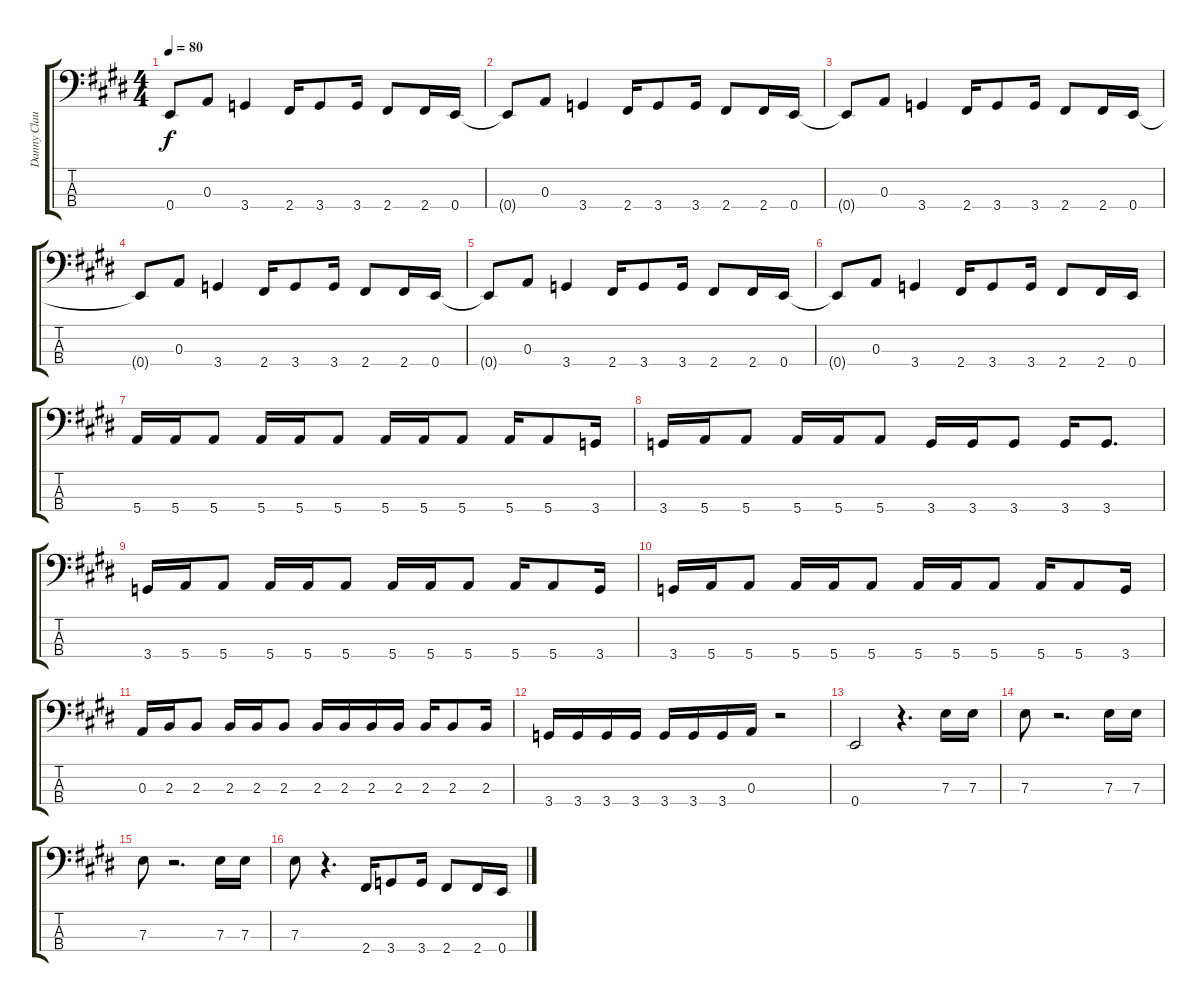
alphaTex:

\track ("Danny Clausman Bass" "Danny Clau") {instrument electricbassfinger}
\staff {score tabs}
\tuning (G2 D2 A1 E1) {hide}
\ts (4 4)
\tempo 80
\clef f4
\ks e
0.4.8{dy f} 0.3.8 3.4.4 2.4.16 3.4.8 3.4.16 2.4.8 2.4.16 0.4.16 |
0.4{t}.8 0.3.8 3.4.4 2.4.16 3.4.8 3.4.16 2.4.8 2.4.16 0.4.16 |
0.4{t}.8 0.3.8 3.4.4 2.4.16 3.4.8 3.4.16 2.4.8 2.4.16 0.4.16 |
0.4{t}.8 0.3.8 3.4.4 2.4.16 3.4.8 3.4.16 2.4.8 2.4.16 0.4.16 |
0.4{t}.8 0.3.8 3.4.4 2.4.16 3.4.8 3.4.16 2.4.8 2.4.16 0.4.16 |
0.4{t}.8 0.3.8 3.4.4 2.4.16 3.4.8 3.4.16 2.4.8 2.4.16 0.4.16 |
5.4.16 5.4.16 5.4.8 5.4.16 5.4.16 5.4.8 5.4.16 5.4.16 5.4.8 5.4.16 5.4.8 3.4.16 |
3.4.16 5.4.16 5.4.8 5.4.16 5.4.16 5.4.8 3.4.16 3.4.16 3.4.8 3.4.16 3.4.8{d} |
3.4.16 5.4.16 5.4.8 5.4.16 5.4.16 5.4.8 5.4.16 5.4.16 5.4.8 5.4.16 5.4.8 3.4.16 |
3.4.16 5.4.16 5.4.8 5.4.16 5.4.16 5.4.8 5.4.16 5.4.16 5.4.8 5.4.16 5.4.8 3.4.16 |
0.3.16 2.3.16 2.3.8 2.3.16 2.3.16 2.3.8 2.3.16 2.3.16 2.3.16 2.3.16 2.3.16 2.3.8 2.3.16 |
3.4.16 3.4.16 3.4.16 3.4.16 3.4.16 3.4.16 3.4.16 0.3.16 r.2 |
0.4.2 r.4{d} 7.3.16 7.3.16 |
7.3.8 r.2{d} 7.3.16 7.3.16 |
7.3.8 r.2{d} 7.3.16 7.3.16 |
7.3.8 r.4{d} 2.4.16 3.4.8 3.4.16 2.4.8 2.4.16 0.4.16
